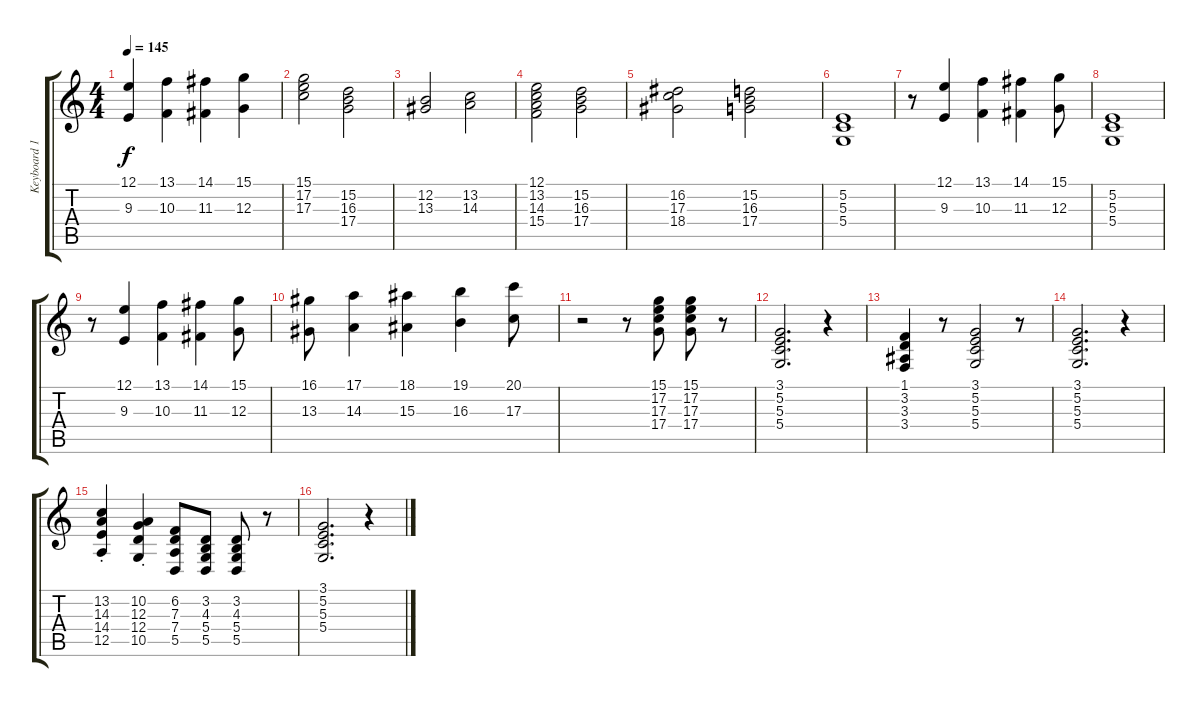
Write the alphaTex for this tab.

\track ("Keyboard 1 : Kotobuki Tsumugi" "Keyboard 1") {instrument lead2sawtooth}
\staff {score tabs}
\tuning (E4 B3 G3 D3 A2 E2) {hide}
\ts (4 4)
\tempo 145
\clef g2
\ks c
(12.1 9.3).4{dy f} (13.1 10.3).4 (14.1 11.3).4 (15.1 12.3).4 |
(15.1 17.2 17.3).2 (15.2 16.3 17.4).2 |
(12.2 13.3).2 (13.2 14.3).2 |
(12.1 13.2 14.3 15.4).2 (15.2 16.3 17.4).2 |
(16.2 17.3 18.4).2 (15.2 16.3 17.4).2 |
(5.2 5.3 5.4).1 |
r.8 (12.1 9.3).4 (13.1 10.3).4 (14.1 11.3).4 (15.1 12.3).8 |
(5.2 5.3 5.4).1 |
r.8 (12.1 9.3).4 (13.1 10.3).4 (14.1 11.3).4 (15.1 12.3).8 |
(16.1 13.3).8 (17.1 14.3).4 (18.1 15.3).4 (19.1 16.3).4 (20.1 17.3).8 |
r.2 r.8 (15.1 17.2 17.3 17.4).8 (15.1 17.2 17.3 17.4).8 r.8 |
(3.1 5.2 5.3 5.4).2{d} r.4 |
(1.1 3.2 3.3 3.4).4 r.8 (3.1 5.2 5.3 5.4).2 r.8 |
(3.1 5.2 5.3 5.4).2{d} r.4 |
(13.2{st} 14.3{st} 14.4{st} 12.5{st}).4 (10.2{st} 12.3{st} 12.4{st} 10.5{st}).4 (6.2 7.3 7.4 5.5).8 (3.2 4.3 5.4 5.5).8 (3.2 4.3 5.4 5.5).8 r.8 |
(3.1 5.2 5.3 5.4).2{d} r.4
